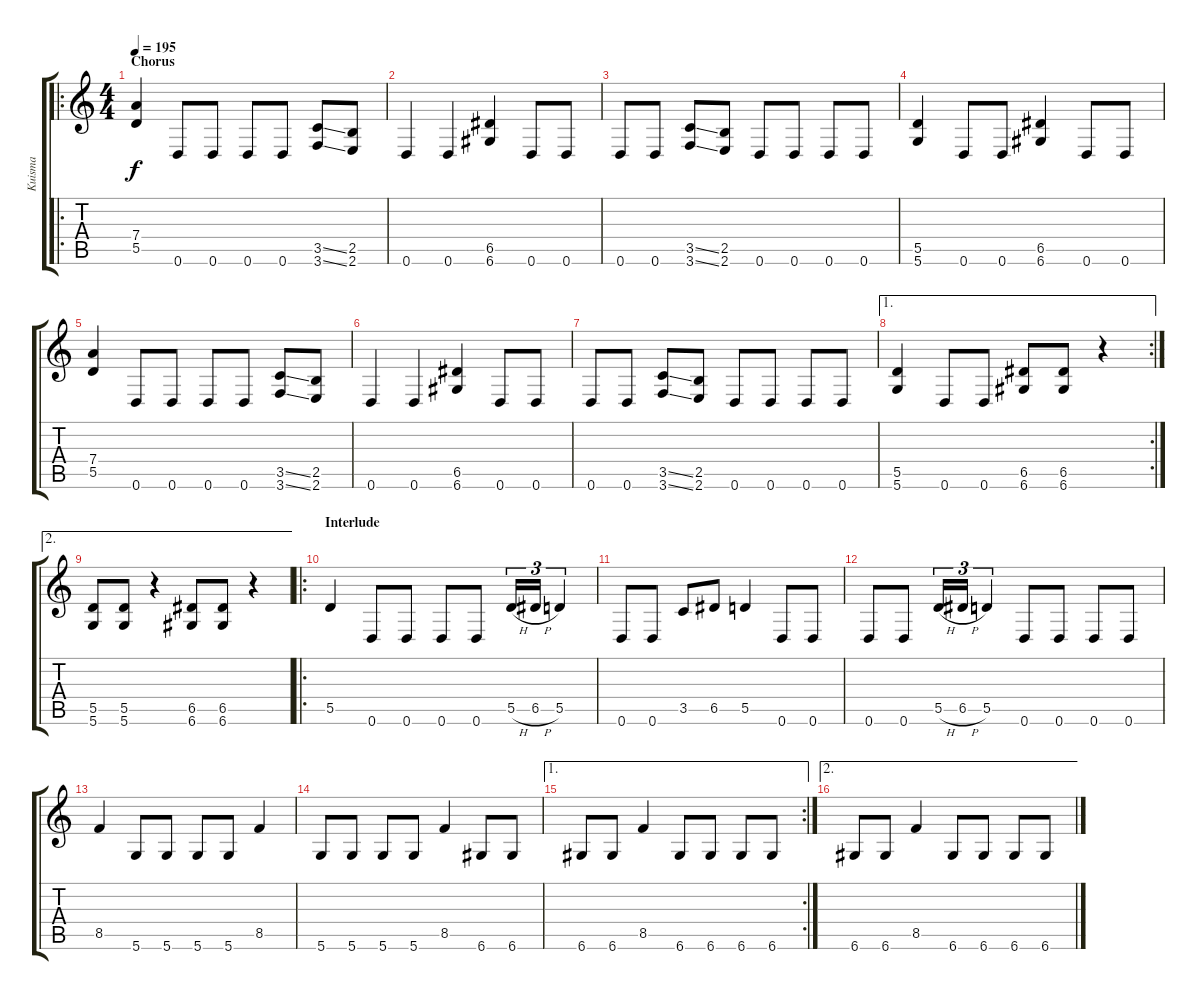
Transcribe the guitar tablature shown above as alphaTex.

\track ("Kuisma" "Kuisma") {instrument distortionguitar}
\staff {score tabs}
\tuning (E4 B3 G3 D3 A2 D2) {hide}
\ro
\ts (4 4)
\section ("" "Chorus")
\tempo 195
\clef g2
\ks c
(7.4 5.5).4{dy f} 0.6.8 0.6.8 0.6.8 0.6.8 (3.5{ss} 3.6{ss}).8 (2.5 2.6).8 |
0.6.4 0.6.4 (6.5 6.6).4 0.6.8 0.6.8 |
0.6.8 0.6.8 (3.5{ss} 3.6{ss}).8 (2.5 2.6).8 0.6.8 0.6.8 0.6.8 0.6.8 |
(5.5 5.6).4 0.6.8 0.6.8 (6.5 6.6).4 0.6.8 0.6.8 |
(7.4 5.5).4 0.6.8 0.6.8 0.6.8 0.6.8 (3.5{ss} 3.6{ss}).8 (2.5 2.6).8 |
0.6.4 0.6.4 (6.5 6.6).4 0.6.8 0.6.8 |
0.6.8 0.6.8 (3.5{ss} 3.6{ss}).8 (2.5 2.6).8 0.6.8 0.6.8 0.6.8 0.6.8 |
\ae 1
\rc 2
(5.5 5.6).4 0.6.8 0.6.8 (6.5 6.6).8 (6.5 6.6).8 r.4 |
\ae 2
(5.5 5.6).8 (5.5 5.6).8 r.4 (6.5 6.6).8 (6.5 6.6).8 r.4 |
\ro
\section ("" "Interlude")
5.5.4 0.6.8 0.6.8 0.6.8 0.6.8 5.5{h}.16{tu (3 2)} 6.5{h}.16{tu (3 2)} 5.5.4{tu (3 2)} |
0.6.8 0.6.8 3.5.8 6.5.8 5.5.4 0.6.8 0.6.8 |
0.6.8 0.6.8 5.5{h}.16{tu (3 2)} 6.5{h}.16{tu (3 2)} 5.5.4{tu (3 2)} 0.6.8 0.6.8 0.6.8 0.6.8 |
8.5.4 5.6.8 5.6.8 5.6.8 5.6.8 8.5.4 |
5.6.8 5.6.8 5.6.8 5.6.8 8.5.4 6.6.8 6.6.8 |
\ae 1
\rc 2
6.6.8 6.6.8 8.5.4 6.6.8 6.6.8 6.6.8 6.6.8 |
\ae 2
6.6.8 6.6.8 8.5.4 6.6.8 6.6.8 6.6.8 6.6.8
